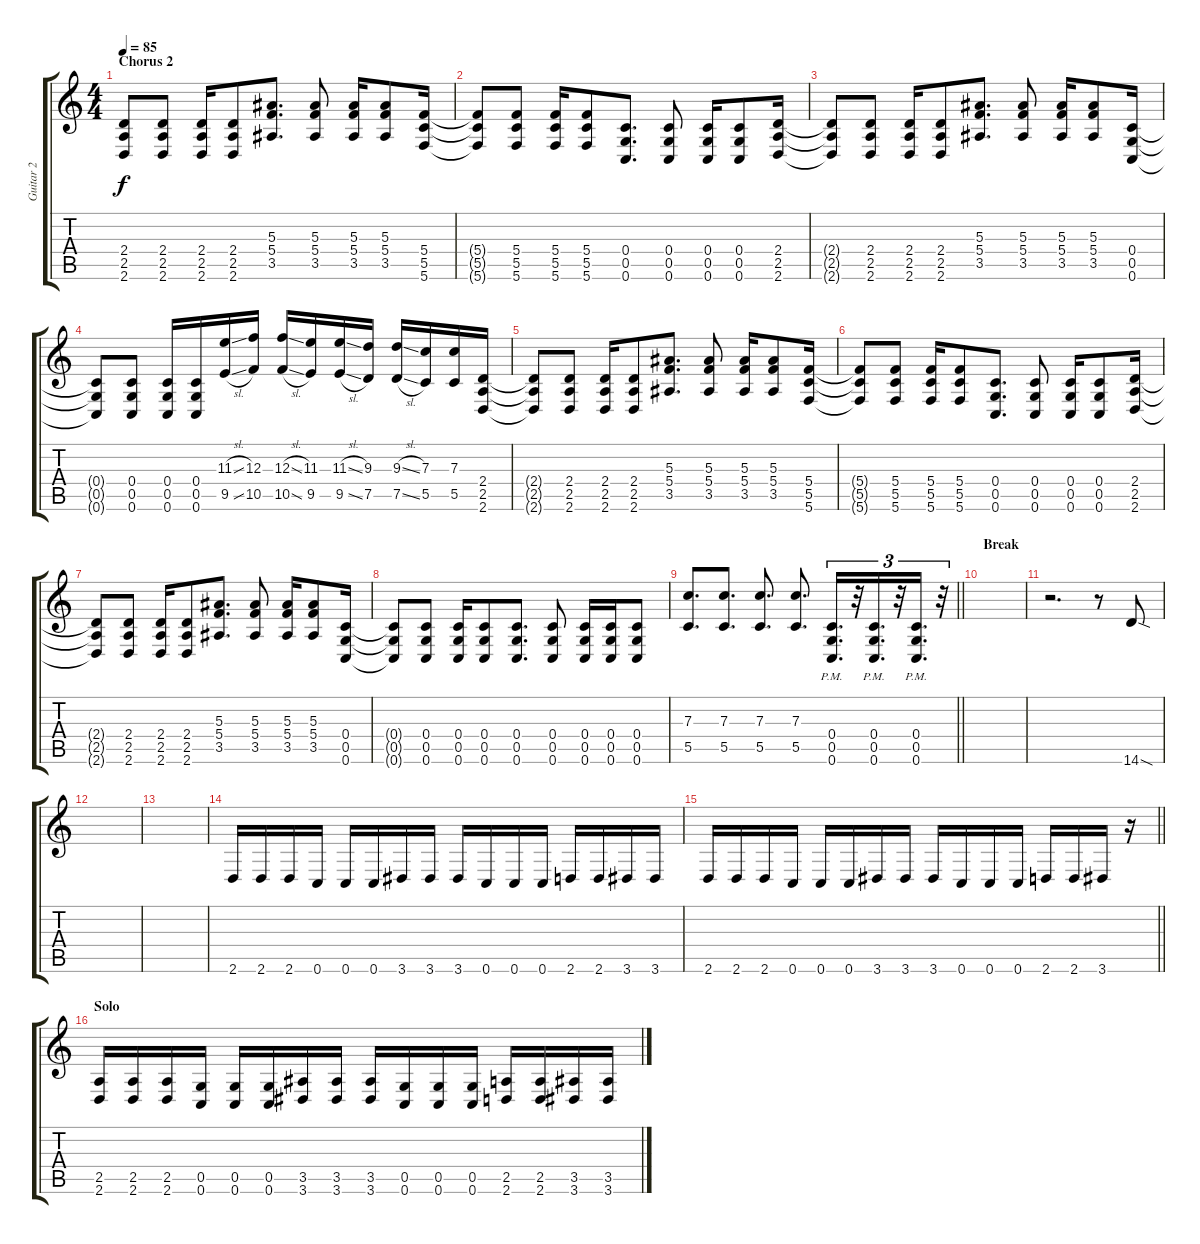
\track ("Guitar 2" "Guitar 2") {instrument distortionguitar}
\staff {score tabs}
\tuning (D4 A3 F3 C3 G2 C2) {hide}
\ts (4 4)
\section ("" "Chorus 2")
\tempo 85
\clef g2
\ks c
(2.4 2.5 2.6).8{dy f volume 12} (2.4 2.5 2.6).8 (2.4 2.5 2.6).16 (2.4 2.5 2.6).8 (5.3 5.4 3.5).8{d} (5.3 5.4 3.5).8 (5.3 5.4 3.5).16 (5.3 5.4 3.5).8 (5.4 5.5 5.6).16 |
(5.4{t} 5.5{t} 5.6{t}).8 (5.4 5.5 5.6).8 (5.4 5.5 5.6).16 (5.4 5.5 5.6).8 (0.4 0.5 0.6).8{d} (0.4 0.5 0.6).8 (0.4 0.5 0.6).16 (0.4 0.5 0.6).8 (2.4 2.5 2.6).16 |
(2.4{t} 2.5{t} 2.6{t}).8 (2.4 2.5 2.6).8 (2.4 2.5 2.6).16 (2.4 2.5 2.6).8 (5.3 5.4 3.5).8{d} (5.3 5.4 3.5).8 (5.3 5.4 3.5).16 (5.3 5.4 3.5).8 (0.4 0.5 0.6).16 |
(0.4{t} 0.5{t} 0.6{t}).8 (0.4 0.5 0.6).8 (0.4 0.5 0.6).16 (0.4 0.5 0.6).16 (11.3{sl} 9.5{sl}).16 (12.3 10.5).16 (12.3{sl} 10.5{sl}).16 (11.3 9.5).16 (11.3{sl} 9.5{sl}).16 (9.3 7.5).16 (9.3{sl} 7.5{sl}).16 (7.3 5.5).16 (7.3 5.5).16 (2.4 2.5 2.6).16 |
(2.4{t} 2.5{t} 2.6{t}).8 (2.4 2.5 2.6).8 (2.4 2.5 2.6).16 (2.4 2.5 2.6).8 (5.3 5.4 3.5).8{d} (5.3 5.4 3.5).8 (5.3 5.4 3.5).16 (5.3 5.4 3.5).8 (5.4 5.5 5.6).16 |
(5.4{t} 5.5{t} 5.6{t}).8 (5.4 5.5 5.6).8 (5.4 5.5 5.6).16 (5.4 5.5 5.6).8 (0.4 0.5 0.6).8{d} (0.4 0.5 0.6).8 (0.4 0.5 0.6).16 (0.4 0.5 0.6).8 (2.4 2.5 2.6).16 |
(2.4{t} 2.5{t} 2.6{t}).8 (2.4 2.5 2.6).8 (2.4 2.5 2.6).16 (2.4 2.5 2.6).8 (5.3 5.4 3.5).8{d} (5.3 5.4 3.5).8 (5.3 5.4 3.5).16 (5.3 5.4 3.5).8 (0.4 0.5 0.6).16 |
(0.4{t} 0.5{t} 0.6{t}).8 (0.4 0.5 0.6).8 (0.4 0.5 0.6).16 (0.4 0.5 0.6).8 (0.4 0.5 0.6).8{d} (0.4 0.5 0.6).8 (0.4 0.5 0.6).16 (0.4 0.5 0.6).16 (0.4 0.5 0.6).8 |
\barLineRight lightlight
(7.3 5.5).8{d} (7.3 5.5).8{d} (7.3 5.5).8{d} (7.3 5.5).8{d} (0.4{pm} 0.5{pm} 0.6{pm}).16{d tu (3 2)} r.32{tu (3 2)} (0.4{pm} 0.5{pm} 0.6{pm}).16{d tu (3 2)} r.32{tu (3 2)} (0.4{pm} 0.5{pm} 0.6{pm}).16{d tu (3 2)} r.32{tu (3 2)} |
\section ("" "Break")
|
r.2{d} r.8 14.6{sod}.8{volume 14} |
|
|
2.6.16 2.6.16 2.6.16 0.6.16 0.6.16 0.6.16 3.6.16 3.6.16 3.6.16 0.6.16 0.6.16 0.6.16 2.6.16 2.6.16 3.6.16 3.6.16 |
\barLineRight lightlight
2.6.16 2.6.16 2.6.16 0.6.16 0.6.16 0.6.16 3.6.16 3.6.16 3.6.16 0.6.16 0.6.16 0.6.16 2.6.16 2.6.16 3.6.16 r.16 |
\section ("" "Solo")
(2.5 2.6).16{volume 13} (2.5 2.6).16 (2.5 2.6).16 (0.5 0.6).16 (0.5 0.6).16 (0.5 0.6).16 (3.5 3.6).16 (3.5 3.6).16 (3.5 3.6).16 (0.5 0.6).16 (0.5 0.6).16 (0.5 0.6).16 (2.5 2.6).16 (2.5 2.6).16 (3.5 3.6).16 (3.5 3.6).16
